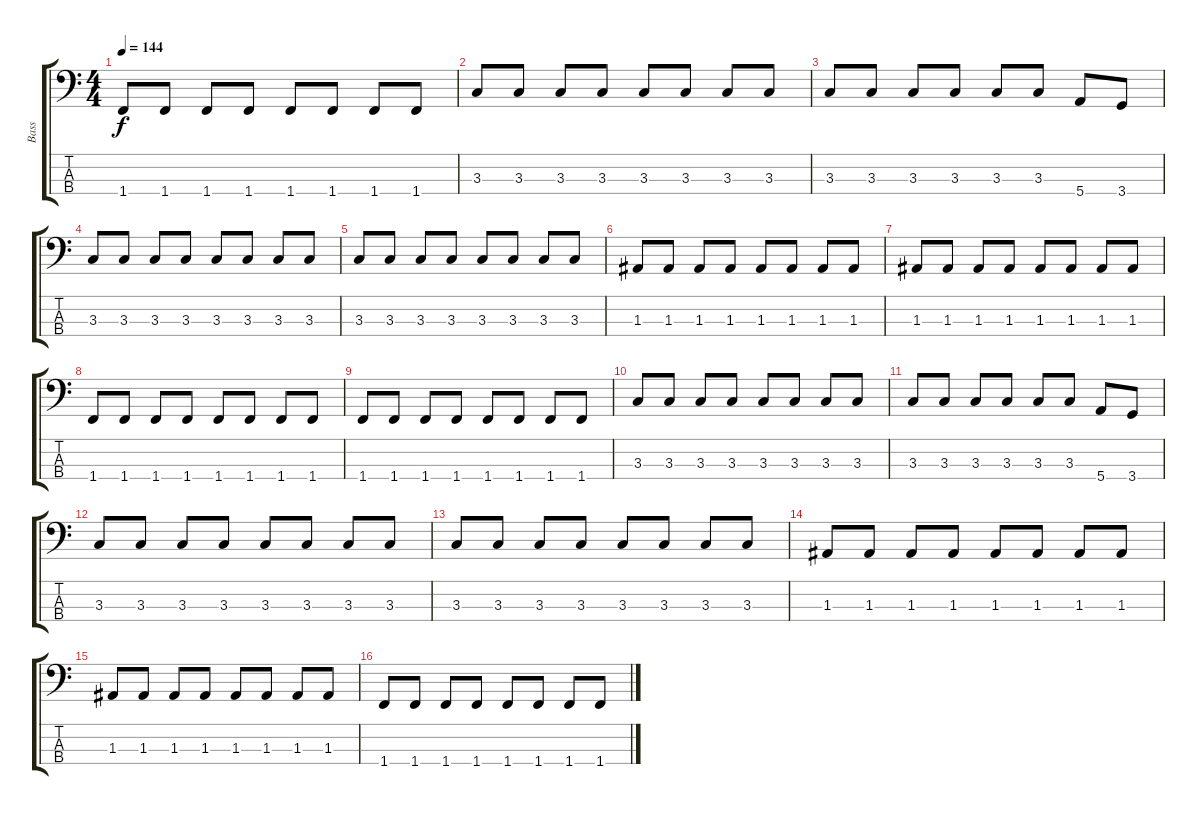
\track ("Bass" "Bass") {instrument electricbasspick}
\staff {score tabs}
\tuning (G2 D2 A1 E1) {hide}
\ts (4 4)
\tempo 144
\clef f4
\ks c
1.4.8{dy f} 1.4.8 1.4.8 1.4.8 1.4.8 1.4.8 1.4.8 1.4.8 |
3.3.8 3.3.8 3.3.8 3.3.8 3.3.8 3.3.8 3.3.8 3.3.8 |
3.3.8 3.3.8 3.3.8 3.3.8 3.3.8 3.3.8 5.4.8 3.4.8 |
3.3.8 3.3.8 3.3.8 3.3.8 3.3.8 3.3.8 3.3.8 3.3.8 |
3.3.8 3.3.8 3.3.8 3.3.8 3.3.8 3.3.8 3.3.8 3.3.8 |
1.3.8 1.3.8 1.3.8 1.3.8 1.3.8 1.3.8 1.3.8 1.3.8 |
1.3.8 1.3.8 1.3.8 1.3.8 1.3.8 1.3.8 1.3.8 1.3.8 |
1.4.8 1.4.8 1.4.8 1.4.8 1.4.8 1.4.8 1.4.8 1.4.8 |
1.4.8 1.4.8 1.4.8 1.4.8 1.4.8 1.4.8 1.4.8 1.4.8 |
3.3.8 3.3.8 3.3.8 3.3.8 3.3.8 3.3.8 3.3.8 3.3.8 |
3.3.8 3.3.8 3.3.8 3.3.8 3.3.8 3.3.8 5.4.8 3.4.8 |
3.3.8 3.3.8 3.3.8 3.3.8 3.3.8 3.3.8 3.3.8 3.3.8 |
3.3.8 3.3.8 3.3.8 3.3.8 3.3.8 3.3.8 3.3.8 3.3.8 |
1.3.8 1.3.8 1.3.8 1.3.8 1.3.8 1.3.8 1.3.8 1.3.8 |
1.3.8 1.3.8 1.3.8 1.3.8 1.3.8 1.3.8 1.3.8 1.3.8 |
1.4.8 1.4.8 1.4.8 1.4.8 1.4.8 1.4.8 1.4.8 1.4.8
